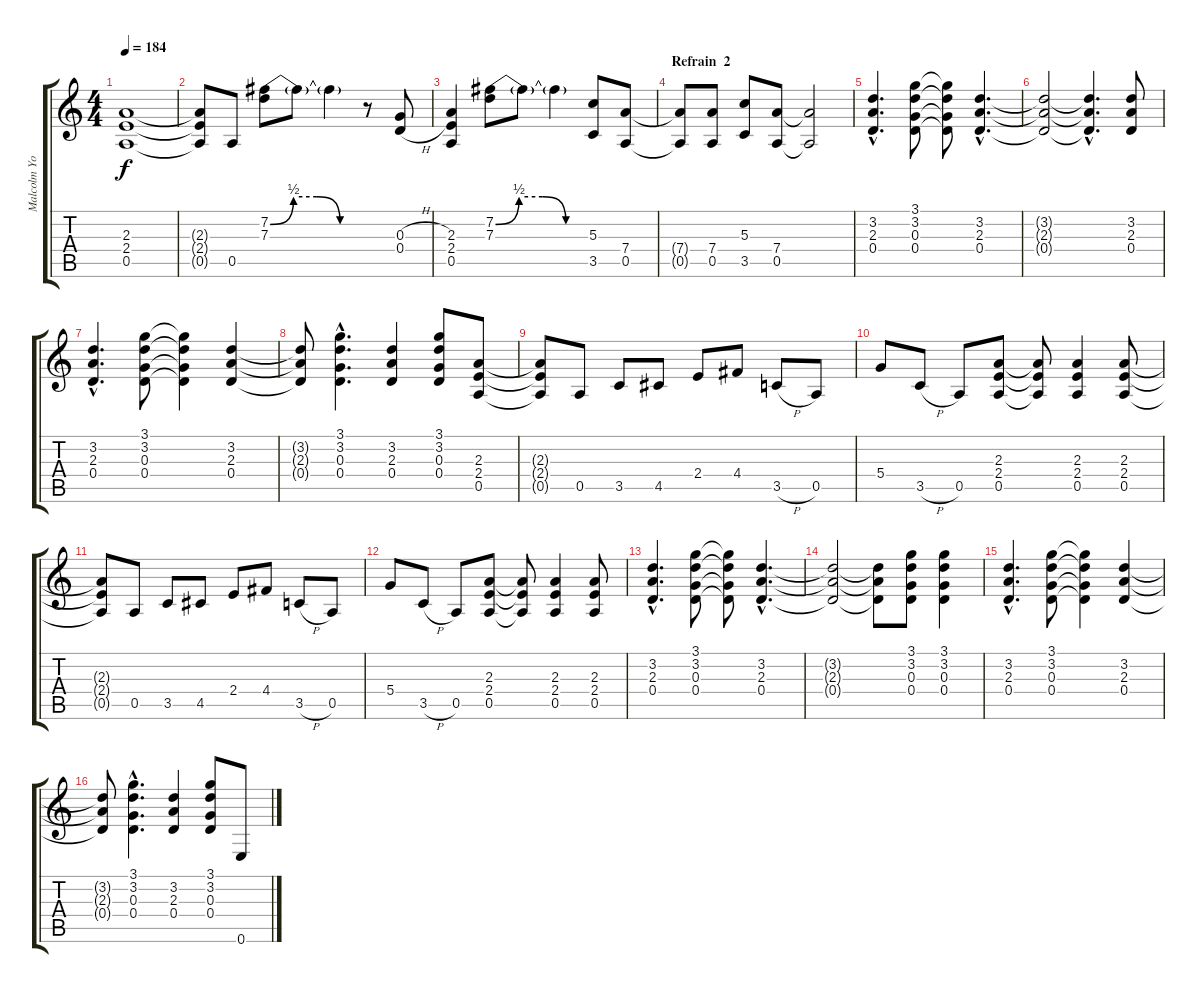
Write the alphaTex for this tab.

\track ("Malcolm Young" "Malcolm Yo") {instrument overdrivenguitar}
\staff {score tabs}
\tuning (E4 B3 G3 D3 A2 E2) {hide}
\ts (4 4)
\tempo 184
\clef g2
\ks c
(2.3 2.4 0.5).1{dy f} |
(2.3{t} 2.4{t} 0.5{t}).8 0.5.8 (7.2{be (custom 0 0 15 2 30 2 45 0 60 0)} 7.3).8 7.2{t}.8 7.2{t}.4 r.8 (0.3{h} 0.4{h}).8 |
(2.3 2.4 0.5).4 (7.2{be (custom 0 0 15 2 30 2 45 0 60 0)} 7.3).8 7.2{t}.8 7.2{t}.4 (5.3 3.5).8 (7.4 0.5).8 |
\section ("" "Refrain  2")
(7.4{t} 0.5{t}).8 (7.4 0.5).8 (5.3 3.5).8 (7.4 0.5).8 (7.4{t} 0.5{t}).2 |
(3.2{hac} 2.3{hac} 0.4{hac}).4{d} (3.1 3.2 0.3 0.4).8 (3.1{t} 3.2{t} 0.3{t} 0.4{t}).8 (3.2{hac} 2.3{hac} 0.4{hac}).4{d} |
(3.2{t} 2.3{t} 0.4{t}).2 (3.2{hac t} 2.3{hac t} 0.4{hac t}).4{d} (3.2 2.3 0.4).8 |
(3.2{hac} 2.3{hac} 0.4{hac}).4{d} (3.1 3.2 0.3 0.4).8 (3.1{t} 3.2{t} 0.3{t} 0.4{t}).4 (3.2 2.3 0.4).4 |
(3.2{t} 2.3{t} 0.4{t}).8 (3.1{hac} 3.2{hac} 0.3{hac} 0.4{hac}).4{d} (3.2 2.3 0.4).4 (3.1 3.2 0.3 0.4).8 (2.3 2.4 0.5).8 |
(2.3{t} 2.4{t} 0.5{t}).8 0.5.8 3.5.8 4.5.8 2.4.8 4.4.8 3.5{h}.8 0.5.8 |
5.4.8 3.5{h}.8 0.5.8 (2.3 2.4 0.5).8 (2.3{t} 2.4{t} 0.5{t}).8 (2.3 2.4 0.5).4 (2.3 2.4 0.5).8 |
(2.3{t} 2.4{t} 0.5{t}).8 0.5.8 3.5.8 4.5.8 2.4.8 4.4.8 3.5{h}.8 0.5.8 |
5.4.8 3.5{h}.8 0.5.8 (2.3 2.4 0.5).8 (2.3{t} 2.4{t} 0.5{t}).8 (2.3 2.4 0.5).4 (2.3 2.4 0.5).8 |
(3.2{hac} 2.3{hac} 0.4{hac}).4{d} (3.1 3.2 0.3 0.4).8 (3.1{t} 3.2{t} 0.3{t} 0.4{t}).8 (3.2{hac} 2.3{hac} 0.4{hac}).4{d} |
(3.2{t} 2.3{t} 0.4{t}).2 (3.2{t} 2.3{t} 0.4{t}).8 (3.1 3.2 0.3 0.4).8 (3.1 3.2 0.3 0.4).4 |
(3.2{hac} 2.3{hac} 0.4{hac}).4{d} (3.1 3.2 0.3 0.4).8 (3.1{t} 3.2{t} 0.3{t} 0.4{t}).4 (3.2 2.3 0.4).4 |
(3.2{t} 2.3{t} 0.4{t}).8 (3.1{hac} 3.2{hac} 0.3{hac} 0.4{hac}).4{d} (3.2 2.3 0.4).4 (3.1 3.2 0.3 0.4).8 0.6.8
